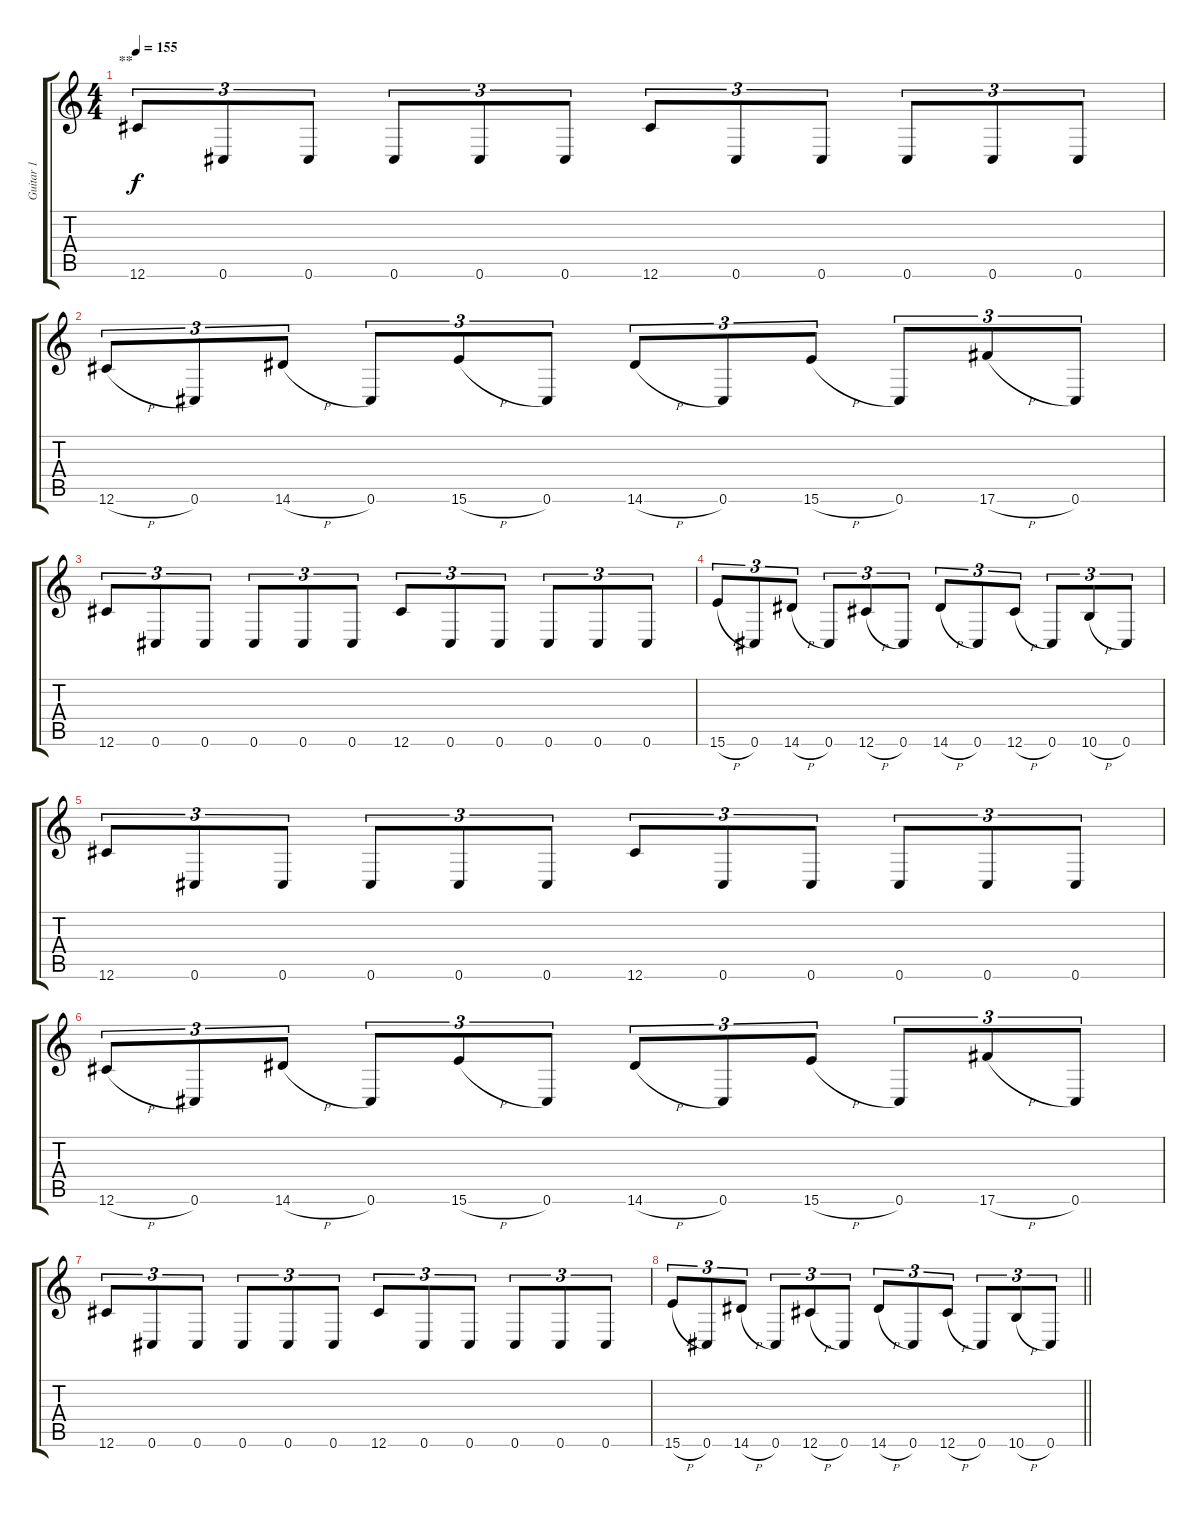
\track ("Guitar 1" "Guitar 1") {instrument distortionguitar}
\staff {score tabs}
\tuning (Eb4 Bb3 Gb3 Db3 Ab2 Db2) {hide}
\ts (4 4)
\section ("" "**")
\tempo 155
\clef g2
\ks c
12.6.8{tu (3 2) dy f} 0.6.8{tu (3 2)} 0.6.8{tu (3 2)} 0.6.8{tu (3 2)} 0.6.8{tu (3 2)} 0.6.8{tu (3 2)} 12.6.8{tu (3 2)} 0.6.8{tu (3 2)} 0.6.8{tu (3 2)} 0.6.8{tu (3 2)} 0.6.8{tu (3 2)} 0.6.8{tu (3 2)} |
12.6{h}.8{tu (3 2)} 0.6.8{tu (3 2)} 14.6{h}.8{tu (3 2)} 0.6.8{tu (3 2)} 15.6{h}.8{tu (3 2)} 0.6.8{tu (3 2)} 14.6{h}.8{tu (3 2)} 0.6.8{tu (3 2)} 15.6{h}.8{tu (3 2)} 0.6.8{tu (3 2)} 17.6{h}.8{tu (3 2)} 0.6.8{tu (3 2)} |
12.6.8{tu (3 2)} 0.6.8{tu (3 2)} 0.6.8{tu (3 2)} 0.6.8{tu (3 2)} 0.6.8{tu (3 2)} 0.6.8{tu (3 2)} 12.6.8{tu (3 2)} 0.6.8{tu (3 2)} 0.6.8{tu (3 2)} 0.6.8{tu (3 2)} 0.6.8{tu (3 2)} 0.6.8{tu (3 2)} |
15.6{h}.8{tu (3 2)} 0.6.8{tu (3 2)} 14.6{h}.8{tu (3 2)} 0.6.8{tu (3 2)} 12.6{h}.8{tu (3 2)} 0.6.8{tu (3 2)} 14.6{h}.8{tu (3 2)} 0.6.8{tu (3 2)} 12.6{h}.8{tu (3 2)} 0.6.8{tu (3 2)} 10.6{h}.8{tu (3 2)} 0.6.8{tu (3 2)} |
12.6.8{tu (3 2)} 0.6.8{tu (3 2)} 0.6.8{tu (3 2)} 0.6.8{tu (3 2)} 0.6.8{tu (3 2)} 0.6.8{tu (3 2)} 12.6.8{tu (3 2)} 0.6.8{tu (3 2)} 0.6.8{tu (3 2)} 0.6.8{tu (3 2)} 0.6.8{tu (3 2)} 0.6.8{tu (3 2)} |
12.6{h}.8{tu (3 2)} 0.6.8{tu (3 2)} 14.6{h}.8{tu (3 2)} 0.6.8{tu (3 2)} 15.6{h}.8{tu (3 2)} 0.6.8{tu (3 2)} 14.6{h}.8{tu (3 2)} 0.6.8{tu (3 2)} 15.6{h}.8{tu (3 2)} 0.6.8{tu (3 2)} 17.6{h}.8{tu (3 2)} 0.6.8{tu (3 2)} |
12.6.8{tu (3 2)} 0.6.8{tu (3 2)} 0.6.8{tu (3 2)} 0.6.8{tu (3 2)} 0.6.8{tu (3 2)} 0.6.8{tu (3 2)} 12.6.8{tu (3 2)} 0.6.8{tu (3 2)} 0.6.8{tu (3 2)} 0.6.8{tu (3 2)} 0.6.8{tu (3 2)} 0.6.8{tu (3 2)} |
\barLineRight lightlight
15.6{h}.8{tu (3 2)} 0.6.8{tu (3 2)} 14.6{h}.8{tu (3 2)} 0.6.8{tu (3 2)} 12.6{h}.8{tu (3 2)} 0.6.8{tu (3 2)} 14.6{h}.8{tu (3 2)} 0.6.8{tu (3 2)} 12.6{h}.8{tu (3 2)} 0.6.8{tu (3 2)} 10.6{h}.8{tu (3 2)} 0.6.8{tu (3 2)}
